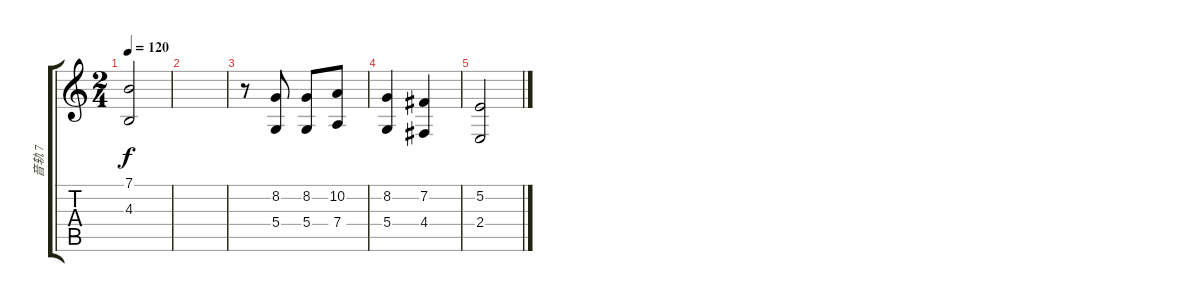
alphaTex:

\track ("音轨 7" "音轨 7") {instrument glockenspiel}
\staff {score tabs}
\tuning (E4 B3 G3 D3 A2 E2) {hide}
\ts (2 4)
\tempo 120
\clef g2
\ks aminor
(7.1 4.3).2{dy f} |
|
r.8 (8.2 5.4).8 (8.2 5.4).8 (10.2 7.4).8 |
(8.2 5.4).4 (7.2 4.4).4 |
(5.2 2.4).2
